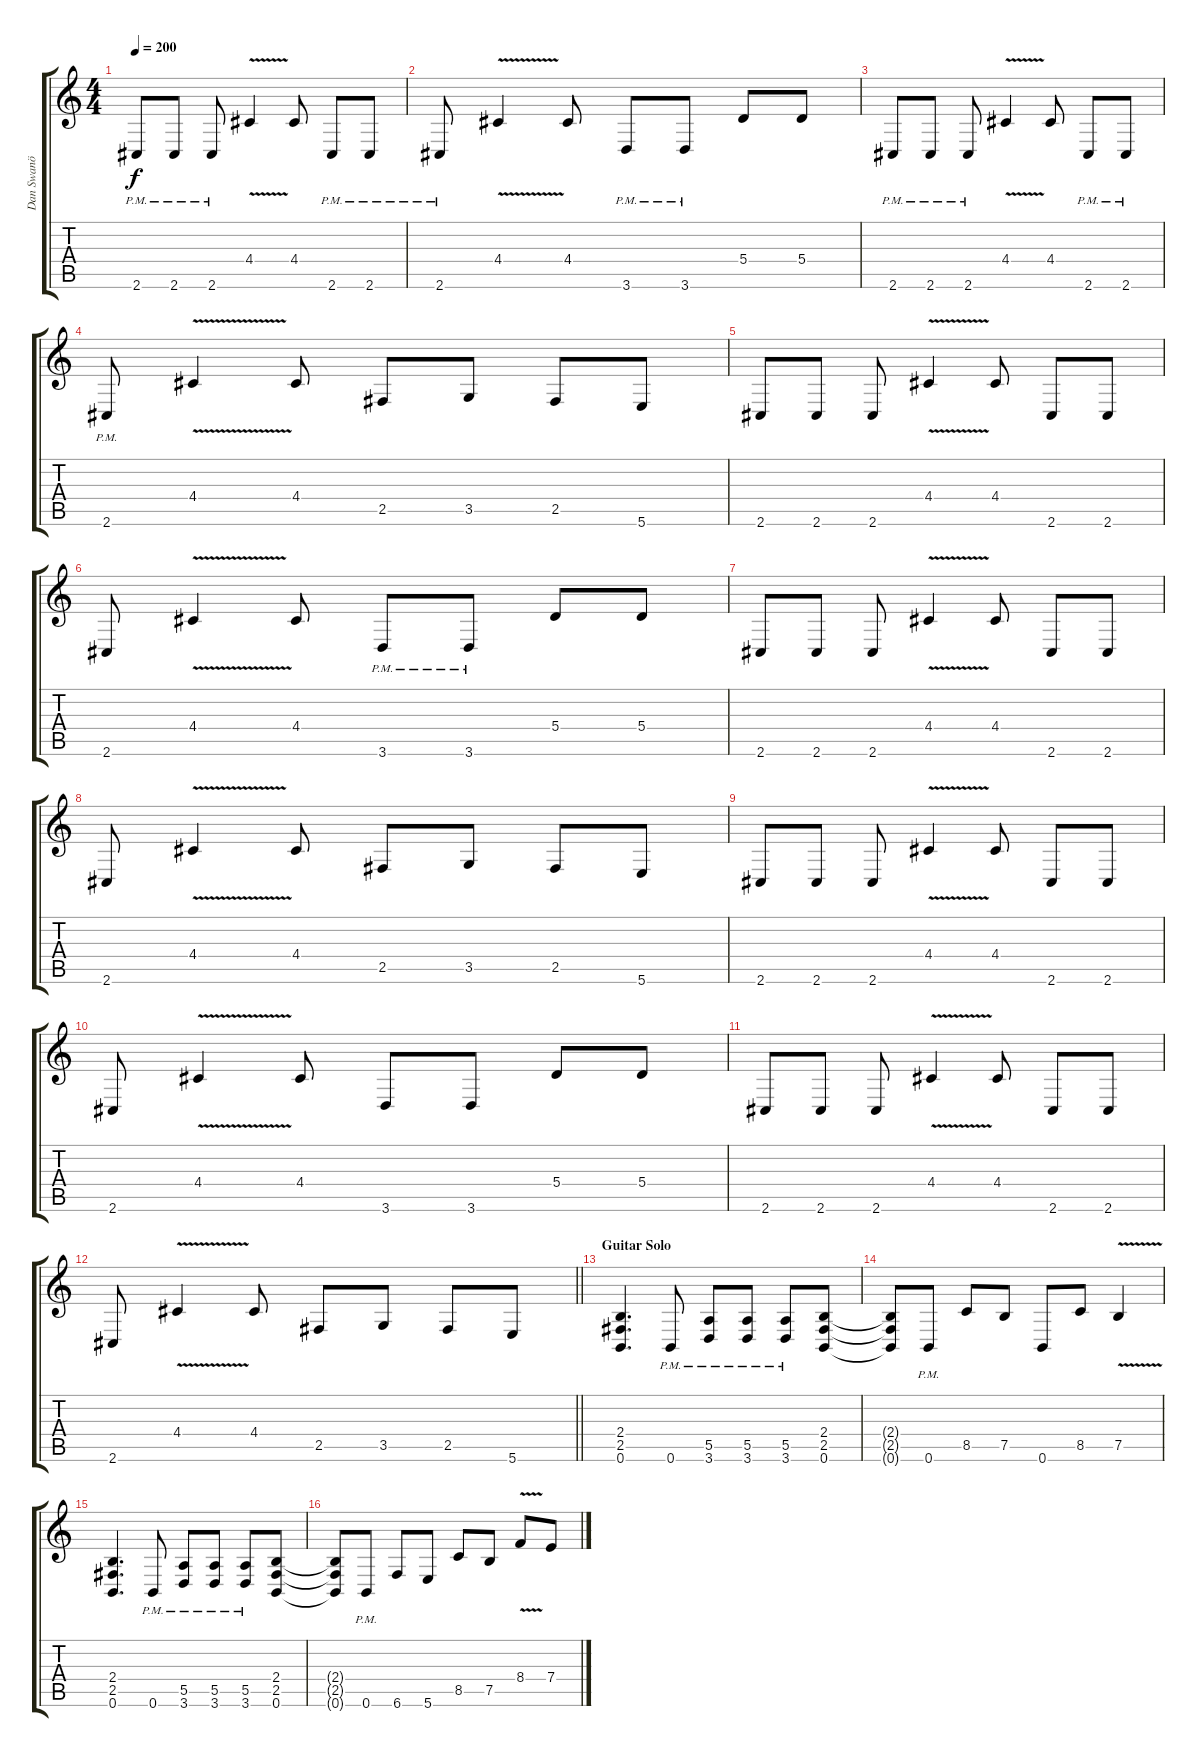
\track ("Dan Swanö" "Dan Swanö") {instrument distortionguitar}
\staff {score tabs}
\tuning (B3 Gb3 D3 A2 E2 B1) {hide}
\ts (4 4)
\tempo 200
\clef g2
\ks c
2.6{pm}.8{dy f} 2.6{pm}.8 2.6{pm}.8 4.4{v}.4 4.4.8 2.6{pm}.8 2.6{pm}.8 |
2.6{pm}.8 4.4{v}.4 4.4.8 3.6{pm}.8 3.6{pm}.8 5.4.8 5.4.8 |
2.6{pm}.8 2.6{pm}.8 2.6{pm}.8 4.4{v}.4 4.4.8 2.6{pm}.8 2.6{pm}.8 |
2.6{pm}.8 4.4{v}.4 4.4.8 2.5.8 3.5.8 2.5.8 5.6.8 |
2.6.8 2.6.8 2.6.8 4.4{v}.4 4.4.8 2.6.8 2.6.8 |
2.6.8 4.4{v}.4 4.4.8 3.6{pm}.8 3.6{pm}.8 5.4.8 5.4.8 |
2.6.8 2.6.8 2.6.8 4.4{v}.4 4.4.8 2.6.8 2.6.8 |
2.6.8 4.4{v}.4 4.4.8 2.5.8 3.5.8 2.5.8 5.6.8 |
2.6.8 2.6.8 2.6.8 4.4{v}.4 4.4.8 2.6.8 2.6.8 |
2.6.8 4.4{v}.4 4.4.8 3.6.8 3.6.8 5.4.8 5.4.8 |
2.6.8 2.6.8 2.6.8 4.4{v}.4 4.4.8 2.6.8 2.6.8 |
\barLineRight lightlight
2.6.8 4.4{v}.4 4.4.8 2.5.8 3.5.8 2.5.8 5.6.8 |
\section ("" "Guitar Solo")
(2.4 2.5 0.6).4{d} 0.6{pm}.8 (5.5 3.6{pm}).8 (5.5 3.6{pm}).8 (5.5 3.6{pm}).8 (2.4 2.5 0.6).8 |
(2.4{t} 2.5{t} 0.6{t}).8 0.6{pm}.8 8.5.8 7.5.8 0.6.8 8.5.8 7.5{v}.4 |
(2.4 2.5 0.6).4{d} 0.6{pm}.8 (5.5 3.6{pm}).8 (5.5 3.6{pm}).8 (5.5 3.6{pm}).8 (2.4 2.5 0.6).8 |
(2.4{t} 2.5{t} 0.6{t}).8 0.6{pm}.8 6.6.8 5.6.8 8.5.8 7.5.8 8.4{v}.8 7.4.8
